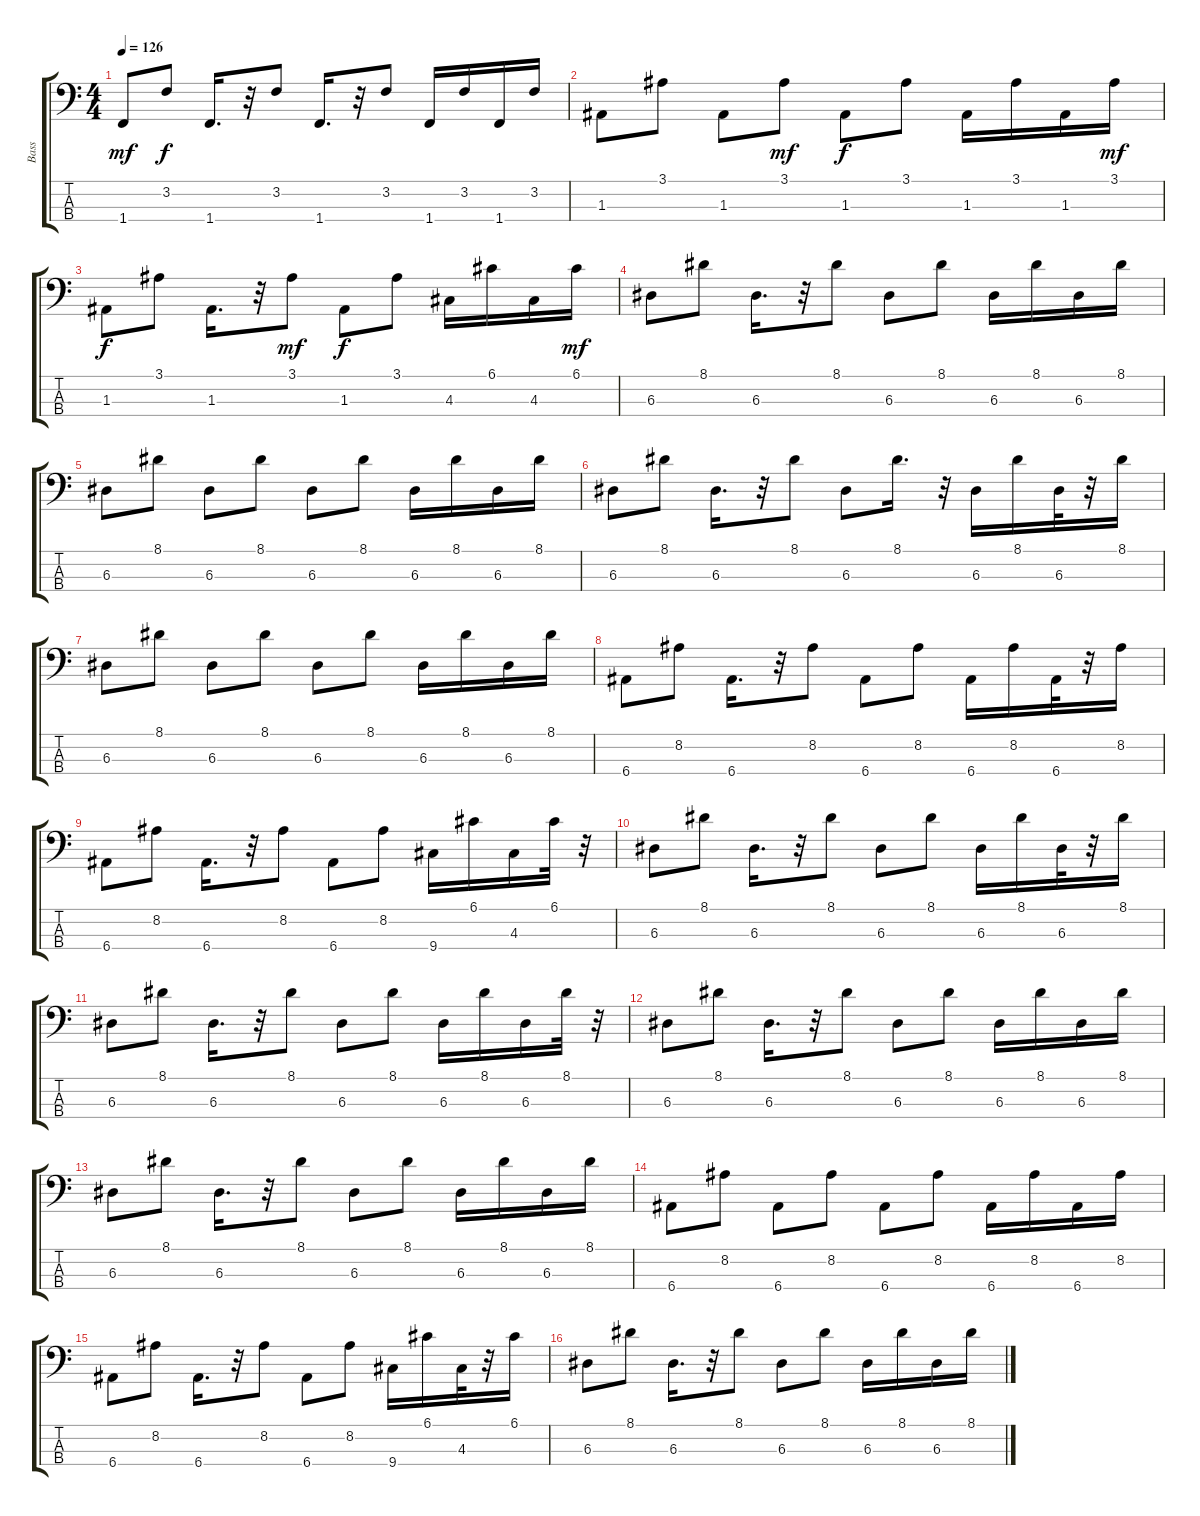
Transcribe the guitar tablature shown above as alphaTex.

\track ("Bass" "Bass") {instrument fretlessbass}
\staff {score tabs}
\tuning (G2 D2 A1 E1) {hide}
\ts (4 4)
\tempo 126
\clef f4
\ks c
1.4.8{dy mf} 3.2.8{dy f} 1.4.16{d} r.32 3.2.8 1.4.16{d} r.32 3.2.8 1.4.16 3.2.16 1.4.16 3.2.16 |
1.3.8 3.1.8 1.3.8 3.1.8{dy mf} 1.3.8{dy f} 3.1.8 1.3.16 3.1.16 1.3.16 3.1.16{dy mf} |
1.3.8{dy f} 3.1.8 1.3.16{d} r.32 3.1.8{dy mf} 1.3.8{dy f} 3.1.8 4.3.16 6.1.16 4.3.16 6.1.16{dy mf} |
6.3.8 8.1.8 6.3.16{d} r.32 8.1.8 6.3.8 8.1.8 6.3.16 8.1.16 6.3.16 8.1.16 |
6.3.8 8.1.8 6.3.8 8.1.8 6.3.8 8.1.8 6.3.16 8.1.16 6.3.16 8.1.16 |
6.3.8 8.1.8 6.3.16{d} r.32 8.1.8 6.3.8 8.1.16{d} r.32 6.3.16 8.1.16 6.3.32 r.32 8.1.16 |
6.3.8 8.1.8 6.3.8 8.1.8 6.3.8 8.1.8 6.3.16 8.1.16 6.3.16 8.1.16 |
6.4.8 8.2.8 6.4.16{d} r.32 8.2.8 6.4.8 8.2.8 6.4.16 8.2.16 6.4.32 r.32 8.2.16 |
6.4.8 8.2.8 6.4.16{d} r.32 8.2.8 6.4.8 8.2.8 9.4.16 6.1.16 4.3.16 6.1.32 r.32 |
6.3.8 8.1.8 6.3.16{d} r.32 8.1.8 6.3.8 8.1.8 6.3.16 8.1.16 6.3.32 r.32 8.1.16 |
6.3.8 8.1.8 6.3.16{d} r.32 8.1.8 6.3.8 8.1.8 6.3.16 8.1.16 6.3.16 8.1.32 r.32 |
6.3.8 8.1.8 6.3.16{d} r.32 8.1.8 6.3.8 8.1.8 6.3.16 8.1.16 6.3.16 8.1.16 |
6.3.8 8.1.8 6.3.16{d} r.32 8.1.8 6.3.8 8.1.8 6.3.16 8.1.16 6.3.16 8.1.16 |
6.4.8 8.2.8 6.4.8 8.2.8 6.4.8 8.2.8 6.4.16 8.2.16 6.4.16 8.2.16 |
6.4.8 8.2.8 6.4.16{d} r.32 8.2.8 6.4.8 8.2.8 9.4.16 6.1.16 4.3.32 r.32 6.1.16 |
6.3.8 8.1.8 6.3.16{d} r.32 8.1.8 6.3.8 8.1.8 6.3.16 8.1.16 6.3.16 8.1.16
